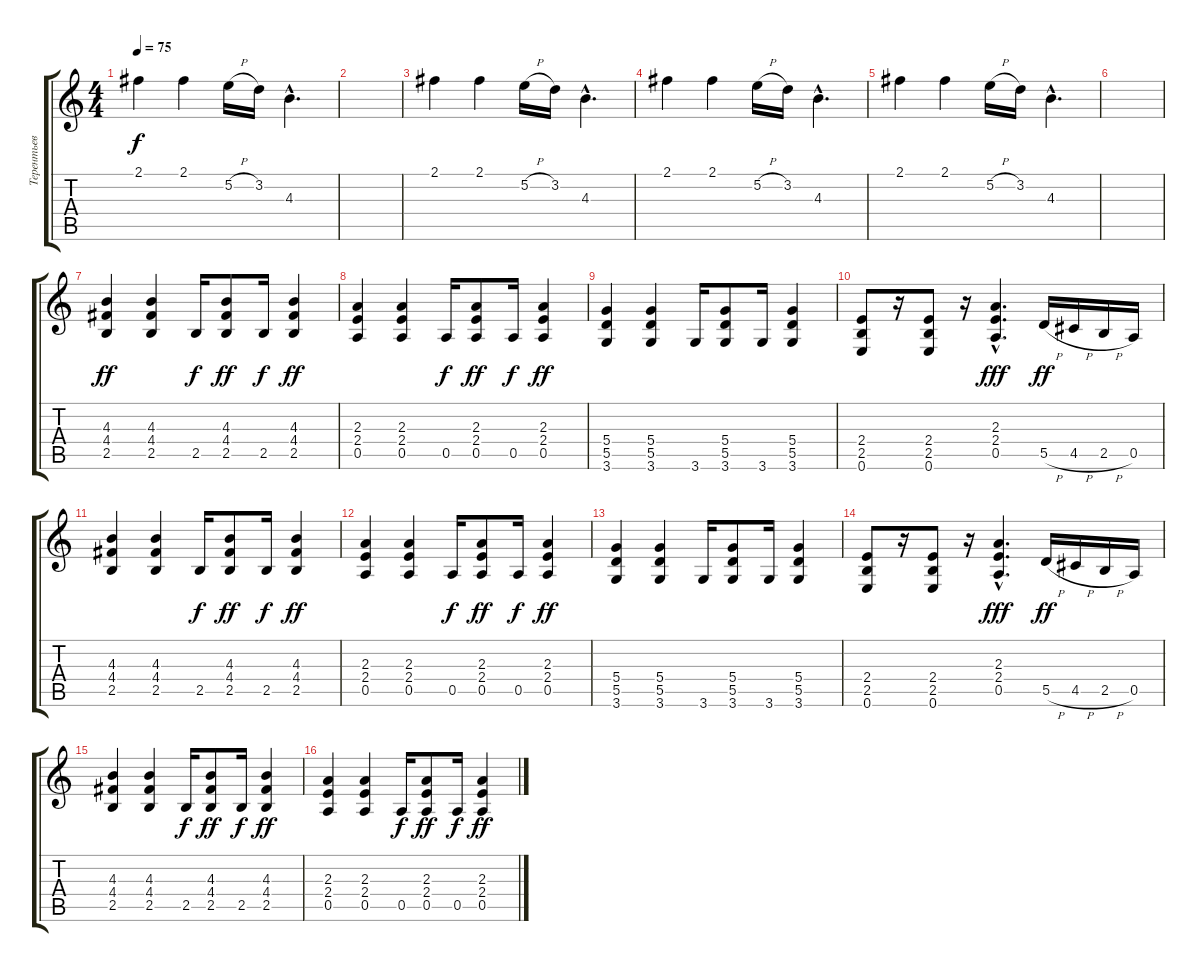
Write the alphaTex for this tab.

\track ("Терентьев" "Терентьев") {instrument acousticguitarsteel}
\staff {score tabs}
\tuning (E4 B3 G3 D3 A2 E2) {hide}
\ts (4 4)
\tempo 75
\clef g2
\ks c
2.1.4{dy f} 2.1.4 5.2{h}.16 3.2.16 4.3{hac}.4{d} |
|
2.1.4{volume 13 balance 3 instrument pad4choir} 2.1.4 5.2{h}.16 3.2.16 4.3{hac}.4{d} |
2.1.4 2.1.4 5.2{h}.16 3.2.16 4.3{hac}.4{d} |
2.1.4 2.1.4 5.2{h}.16 3.2.16 4.3{hac}.4{d} |
|
(4.3 4.4 2.5).4{dy ff instrument distortionguitar} (4.3 4.4 2.5).4 2.5.16{dy f} (4.3 4.4 2.5).8{dy ff} 2.5.16{dy f} (4.3 4.4 2.5).4{dy ff} |
(2.3 2.4 0.5).4 (2.3 2.4 0.5).4 0.5.16{dy f} (2.3 2.4 0.5).8{dy ff} 0.5.16{dy f} (2.3 2.4 0.5).4{dy ff} |
(5.4 5.5 3.6).4 (5.4 5.5 3.6).4 3.6.16 (5.4 5.5 3.6).8 3.6.16 (5.4 5.5 3.6).4 |
(2.4 2.5 0.6).8 r.16 (2.4 2.5 0.6).8 r.16 (2.3{hac} 2.4{hac} 0.5{hac}).4{d dy fff} 5.5{h}.16{dy ff} 4.5{h}.16 2.5{h}.16 0.5.16 |
(4.3 4.4 2.5).4 (4.3 4.4 2.5).4 2.5.16{dy f} (4.3 4.4 2.5).8{dy ff} 2.5.16{dy f} (4.3 4.4 2.5).4{dy ff} |
(2.3 2.4 0.5).4 (2.3 2.4 0.5).4 0.5.16{dy f} (2.3 2.4 0.5).8{dy ff} 0.5.16{dy f} (2.3 2.4 0.5).4{dy ff} |
(5.4 5.5 3.6).4 (5.4 5.5 3.6).4 3.6.16 (5.4 5.5 3.6).8 3.6.16 (5.4 5.5 3.6).4 |
(2.4 2.5 0.6).8 r.16 (2.4 2.5 0.6).8 r.16 (2.3{hac} 2.4{hac} 0.5{hac}).4{d dy fff} 5.5{h}.16{dy ff} 4.5{h}.16 2.5{h}.16 0.5.16 |
(4.3 4.4 2.5).4 (4.3 4.4 2.5).4 2.5.16{dy f} (4.3 4.4 2.5).8{dy ff} 2.5.16{dy f} (4.3 4.4 2.5).4{dy ff} |
(2.3 2.4 0.5).4 (2.3 2.4 0.5).4 0.5.16{dy f} (2.3 2.4 0.5).8{dy ff} 0.5.16{dy f} (2.3 2.4 0.5).4{dy ff}
